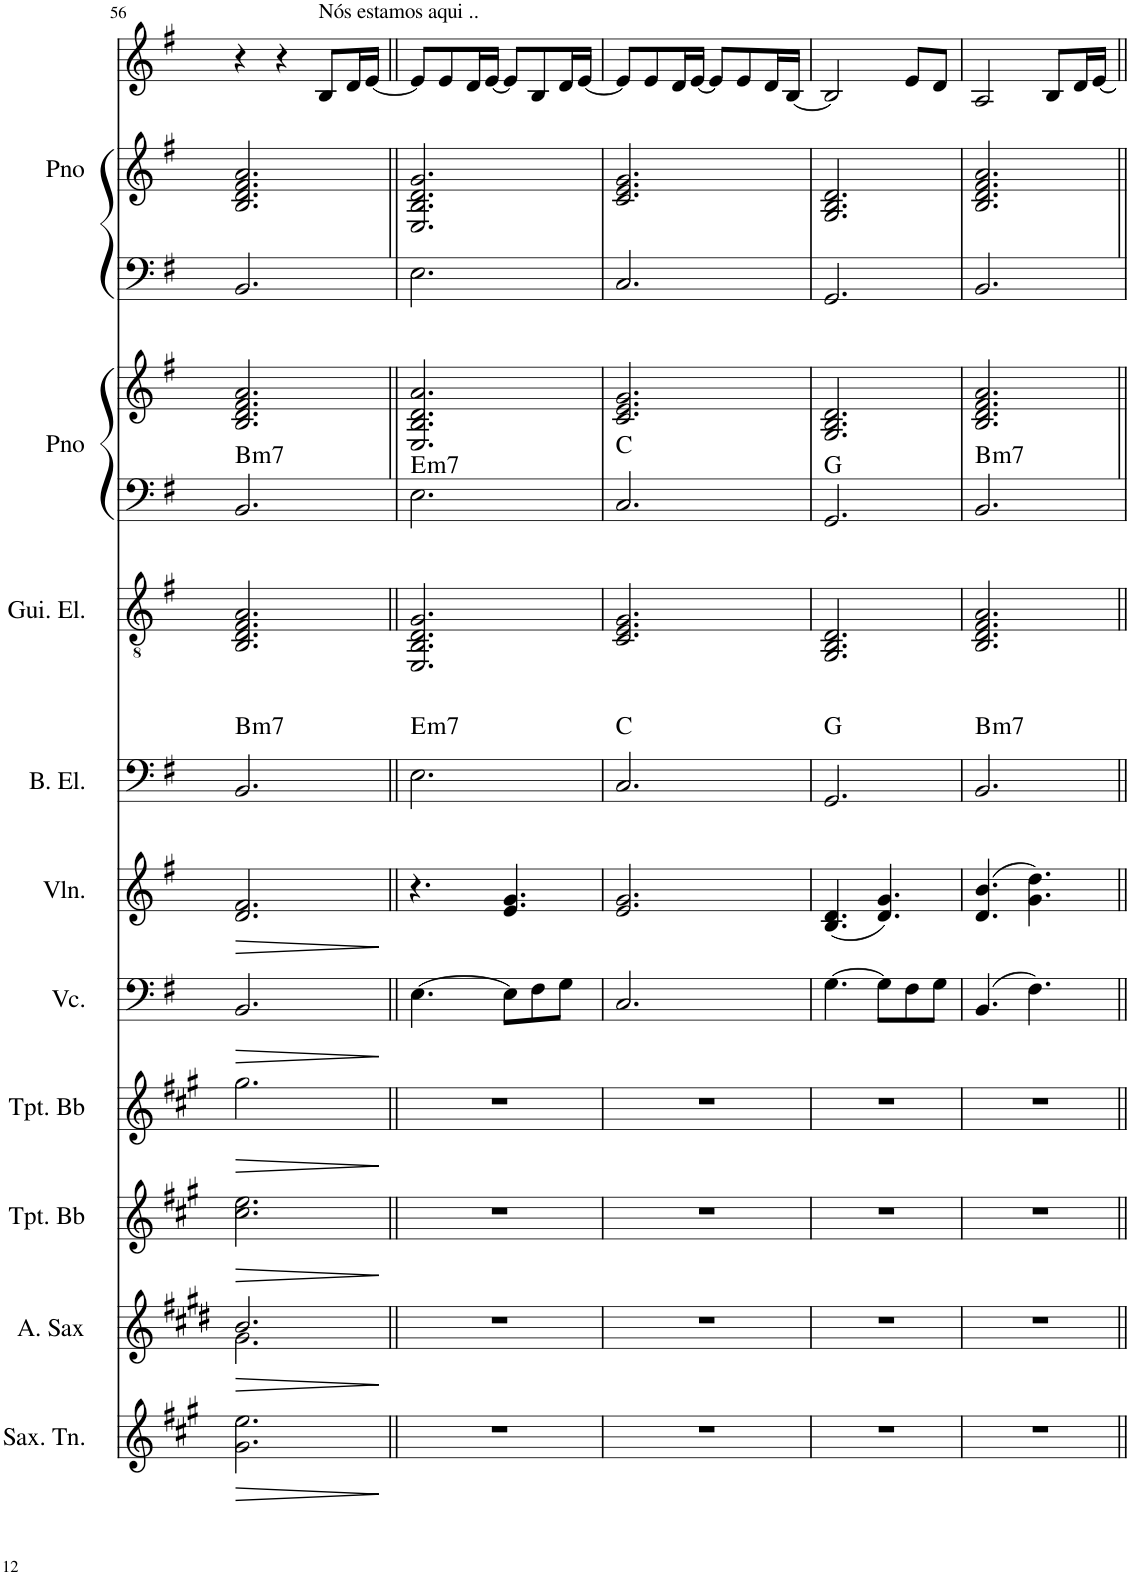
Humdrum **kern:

**kern	**dynam	**kern	**dynam	**kern	**dynam	**kern	**dynam	**kern	**dynam	**kern	**dynam	**kern	**harte	**kern	**kern	**kern	**harte	**kern	**kern	**kern
*part10	*part10	*part9	*part9	*part8	*part8	*part7	*part7	*part6	*part6	*part5	*part5	*part4	*part4	*part3	*part2	*part2	*part2	*part1	*part1	*part1
*staff13	*staff13	*staff12	*staff12	*staff11	*staff11	*staff10	*staff10	*staff9	*staff9	*staff8	*staff8	*staff7	*	*staff6	*staff5	*staff4	*	*staff3	*staff2	*staff1
*I"Saxofone Tenor	*	*I"Saxofone Alto	*	*I"Trompete Bb	*	*I"Trompete Bb	*	*I"Violoncelo	*	*I"Violino	*	*I"Base	*	*I"Guitarra elétrica	*I"Piano	*	*	*I"Piano	*	*
*I'Sax. Tn.	*	*	*	*I'Tpt. Bb	*	*I'Tpt. Bb	*	*I'Vc.	*	*I'Vln.	*	*	*	*I'Gui. El.	*I'Pno	*	*	*I'Pno	*	*
!!LO:PB:g=z
*clefG2	*	*clefG2	*	*clefG2	*	*clefG2	*	*clefF4	*	*clefG2	*	*clefF4	*	*clefGv2	*clefF4	*clefG2	*	*clefF4	*clefG2	*clefG2
*Trd8c14	*	*Trd5c9	*	*Trd1c2	*	*Trd1c2	*	*	*	*	*	*Trd7c12	*	*	*	*	*	*	*	*
*k[f#c#g#]	*	*k[f#c#g#d#]	*	*k[f#c#g#]	*	*k[f#c#g#]	*	*k[f#]	*	*k[f#]	*	*k[f#]	*	*k[f#]	*k[f#]	*k[f#]	*	*k[f#]	*k[f#]	*k[f#]
*M6/8	*	*M6/8	*	*M6/8	*	*M6/8	*	*M6/8	*	*M6/8	*	*M6/8	*	*M6/8	*M6/8	*M6/8	*	*M6/8	*M6/8	*M6/8
=56	=56	=56	=56	=56	=56	=56	=56	=56	=56	=56	=56	=56	=56	=56	=56	=56	=56	=56	=56	=56
!	!LO:HP:b	!	!LO:HP:b	!	!LO:HP:b	!	!LO:HP:b	!	!LO:HP:b	!	!LO:HP:b	!	!LO:H:kt=m7	!	!	!	!LO:H:kt=m7	!	!	!
*	*	*^	*	*	*	*	*	*	*	*	*	*	*	*	*	*	*	*	*	*
2.g#\ 2.ee\	>	2.b/	2.g#\	>	2.cc#\ 2.ee\	>	2.gg#\	>	2.BB/	>	2.d/ 2.f#/	>	2.BB/	B:min7	2.BB/ 2.D/ 2.F#/ 2.A/	2.BB/	2.B/ 2.d/ 2.f#/ 2.a/	B:min7	2.BB/	2.B/ 2.d/ 2.f#/ 2.a/	4r
.	.	.	.	.	.	.	.	.	.	.	.	.	.	.	.	.	.	.	.	.	4r
!	!	!	!	!	!	!	!	!	!	!	!	!	!	!	!	!	!	!	!	!	!LO:TX:a:t=Nós estamos aqui ..
.	.	.	.	.	.	.	.	.	.	.	.	.	.	.	.	.	.	.	.	.	8B/L
.	.	.	.	.	.	.	.	.	.	.	.	.	.	.	.	.	.	.	.	.	16d/L
.	.	.	.	.	.	.	.	.	.	.	.	.	.	.	.	.	.	.	.	.	[16e/JJ
*	*	*v	*v	*	*	*	*	*	*	*	*	*	*	*	*	*	*	*	*	*	*
.	]	.	]	.	]	.	]	.	]	.	]	.	.	.	.	.	.	.	.	.
=57||	=57||	=57||	=57||	=57||	=57||	=57||	=57||	=57||	=57||	=57||	=57||	=57||	=57||	=57||	=57||	=57||	=57||	=57||	=57||	=57||
!	!	!	!	!	!	!	!	!	!	!	!	!	!LO:H:kt=m7	!	!	!	!LO:H:kt=m7	!	!	!
2.r	.	2.r	.	2.r	.	2.r	.	[4.E\	.	4.r	.	2.E\	E:min7	2.EE/ 2.BB/ 2.D/ 2.G/	2.E\	2.E/ 2.B/ 2.d/ 2.a/	E:min7	2.E\	2.E/ 2.B/ 2.d/ 2.g/	8e/L]
.	.	.	.	.	.	.	.	.	.	.	.	.	.	.	.	.	.	.	.	8e/
.	.	.	.	.	.	.	.	.	.	.	.	.	.	.	.	.	.	.	.	16d/L
.	.	.	.	.	.	.	.	.	.	.	.	.	.	.	.	.	.	.	.	[16e/JJ
.	.	.	.	.	.	.	.	8E\L]	.	4.e/ 4.g/	.	.	.	.	.	.	.	.	.	8e/L]
.	.	.	.	.	.	.	.	8F#\	.	.	.	.	.	.	.	.	.	.	.	8B/
.	.	.	.	.	.	.	.	8G\J	.	.	.	.	.	.	.	.	.	.	.	16d/L
.	.	.	.	.	.	.	.	.	.	.	.	.	.	.	.	.	.	.	.	[16e/JJ
=58	=58	=58	=58	=58	=58	=58	=58	=58	=58	=58	=58	=58	=58	=58	=58	=58	=58	=58	=58	=58
2.r	.	2.r	.	2.r	.	2.r	.	2.C/	.	2.e/ 2.g/	.	2.C/	C:maj	2.C/ 2.E/ 2.G/	2.C/	2.c/ 2.e/ 2.g/	C:maj	2.C/	2.c/ 2.e/ 2.g/	8e/L]
.	.	.	.	.	.	.	.	.	.	.	.	.	.	.	.	.	.	.	.	8e/
.	.	.	.	.	.	.	.	.	.	.	.	.	.	.	.	.	.	.	.	16d/L
.	.	.	.	.	.	.	.	.	.	.	.	.	.	.	.	.	.	.	.	[16e/JJ
.	.	.	.	.	.	.	.	.	.	.	.	.	.	.	.	.	.	.	.	8e/L]
.	.	.	.	.	.	.	.	.	.	.	.	.	.	.	.	.	.	.	.	8e/
.	.	.	.	.	.	.	.	.	.	.	.	.	.	.	.	.	.	.	.	16d/L
.	.	.	.	.	.	.	.	.	.	.	.	.	.	.	.	.	.	.	.	[16B/JJ
=59	=59	=59	=59	=59	=59	=59	=59	=59	=59	=59	=59	=59	=59	=59	=59	=59	=59	=59	=59	=59
2.r	.	2.r	.	2.r	.	2.r	.	[4.G\	.	(4.B/ 4.d/	.	2.GG/	G:maj	2.GG/ 2.BB/ 2.D/	2.GG/	2.G/ 2.B/ 2.d/	G:maj	2.GG/	2.G/ 2.B/ 2.d/	2B/]
.	.	.	.	.	.	.	.	8G\L]	.	4.d/ 4.g/)	.	.	.	.	.	.	.	.	.	.
.	.	.	.	.	.	.	.	8F#\	.	.	.	.	.	.	.	.	.	.	.	8e/L
.	.	.	.	.	.	.	.	8G\J	.	.	.	.	.	.	.	.	.	.	.	8d/J
=60	=60	=60	=60	=60	=60	=60	=60	=60	=60	=60	=60	=60	=60	=60	=60	=60	=60	=60	=60	=60
!	!	!	!	!	!	!	!	!	!	!	!	!	!LO:H:kt=m7	!	!	!	!LO:H:kt=m7	!	!	!
2.r	.	2.r	.	2.r	.	2.r	.	(4.BB/	.	(4.d/ 4.b/	.	2.BB/	B:min7	2.BB/ 2.D/ 2.F#/ 2.A/	2.BB/	2.B/ 2.d/ 2.f#/ 2.a/	B:min7	2.BB/	2.B/ 2.d/ 2.f#/ 2.a/	2A/
.	.	.	.	.	.	.	.	4.F#\)	.	4.g\ 4.dd\)	.	.	.	.	.	.	.	.	.	.
.	.	.	.	.	.	.	.	.	.	.	.	.	.	.	.	.	.	.	.	8B/L
.	.	.	.	.	.	.	.	.	.	.	.	.	.	.	.	.	.	.	.	16d/L
.	.	.	.	.	.	.	.	.	.	.	.	.	.	.	.	.	.	.	.	[16e/JJ
=||	=||	=||	=||	=||	=||	=||	=||	=||	=||	=||	=||	=||	=||	=||	=||	=||	=||	=||	=||	=||
*-	*-	*-	*-	*-	*-	*-	*-	*-	*-	*-	*-	*-	*-	*-	*-	*-	*-	*-	*-	*-
